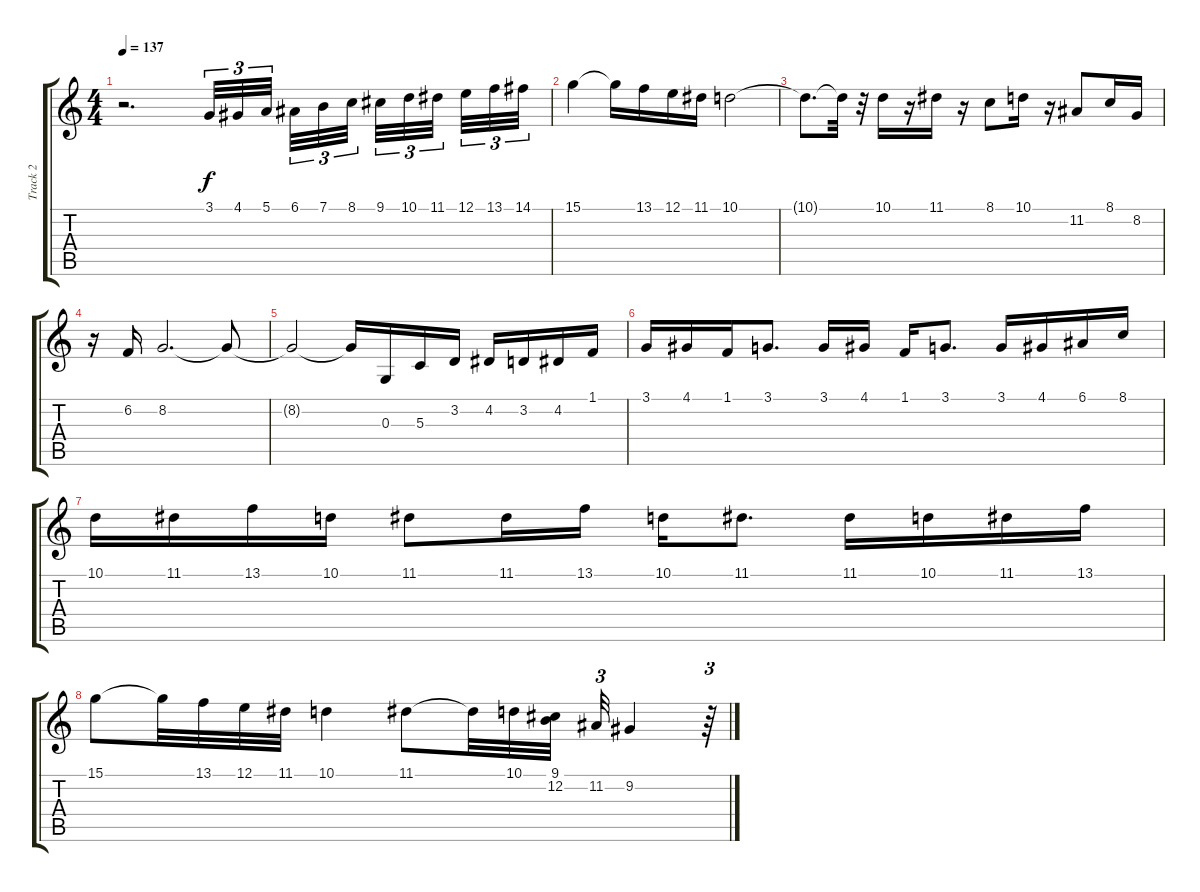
\track ("Track 2" "Track 2") {instrument altosax}
\staff {score tabs}
\tuning (E4 B3 G3 D3 A2 E2) {hide}
\ts (4 4)
\tempo 137
\clef g2
\ks c
r.2{d dy ff} 3.1.32{tu (3 2) dy f} 4.1.32{tu (3 2)} 5.1.32{tu (3 2) beam splitsecondary} 6.1.32{tu (3 2)} 7.1.32{tu (3 2)} 8.1.32{tu (3 2) beam splitsecondary} 9.1.32{tu (3 2)} 10.1.32{tu (3 2)} 11.1.32{tu (3 2) beam splitsecondary} 12.1.32{tu (3 2)} 13.1.32{tu (3 2)} 14.1.32{tu (3 2)} |
15.1.4 15.1{t}.16 13.1.16 12.1.16 11.1.16 10.1.2 |
10.1{t}.8{d} 10.1{t}.32 r.32 10.1.16 r.16 11.1.16 r.16 8.1.8 10.1.16 r.16 11.2.8 8.1.16 8.2.16 |
r.16 6.2.16 8.2.2{d} 8.2{t}.8 |
8.2{t}.2 8.2{t}.16 0.3.16 5.3.16 3.2.16 4.2.16 3.2.16 4.2.16 1.1.16 |
3.1.16 4.1.16 1.1.16 3.1.8{d} 3.1.16 4.1.16 1.1.16 3.1.8{d} 3.1.16 4.1.16 6.1.16 8.1.16 |
10.1.16 11.1.16 13.1.16 10.1.16 11.1.8 11.1.16 13.1.16 10.1.16 11.1.8{d} 11.1.16 10.1.16 11.1.16 13.1.16 |
15.1.8 15.1{t}.32 13.1.32 12.1.32 11.1.32 10.1.4 11.1.8 11.1{t}.32 10.1.32 (9.1 12.2).32{beam splitsecondary} 11.2.32{tu (3 2)} 9.2.4 r.64{tu (3 2)}
